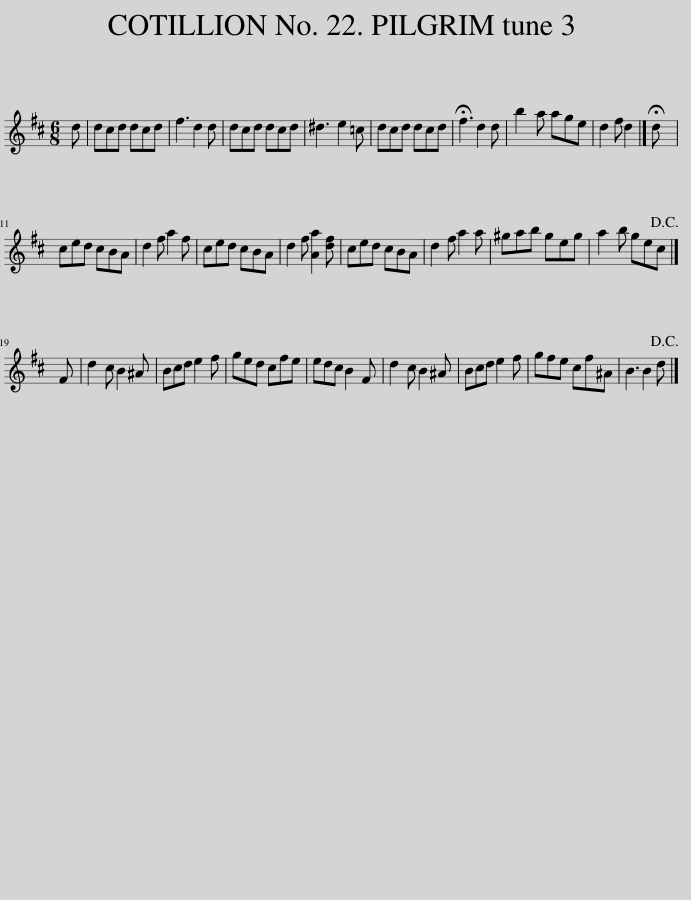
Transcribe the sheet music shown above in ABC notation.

X:1
L:1/8
M:6/8
I:linebreak $
K:D
V:1 treble
V:1
 d | dcd dcd | f3 d2 d | dcd dcd | ^d3 e2 =c | %5
 dcd dcd | !fermata!f3 d2 d | b2 a age | d2 f d2 |] !fermata!d |$ %10
 ced cBA | d2 f a2 f | ced cBA | d2 f [Aa]2 [df] | ced cBA | %15
 d2 f a2 a | ^gab geg | a2 b gec!D.C.! |]$ F | d2 c B2 ^A | %20
 Bcd e2 f | ged cfe | edc B2 F | d2 c B2 ^A | Bcd e2 f | %25
 gfe cf^A | B3 B2 d!D.C.! |] %27
